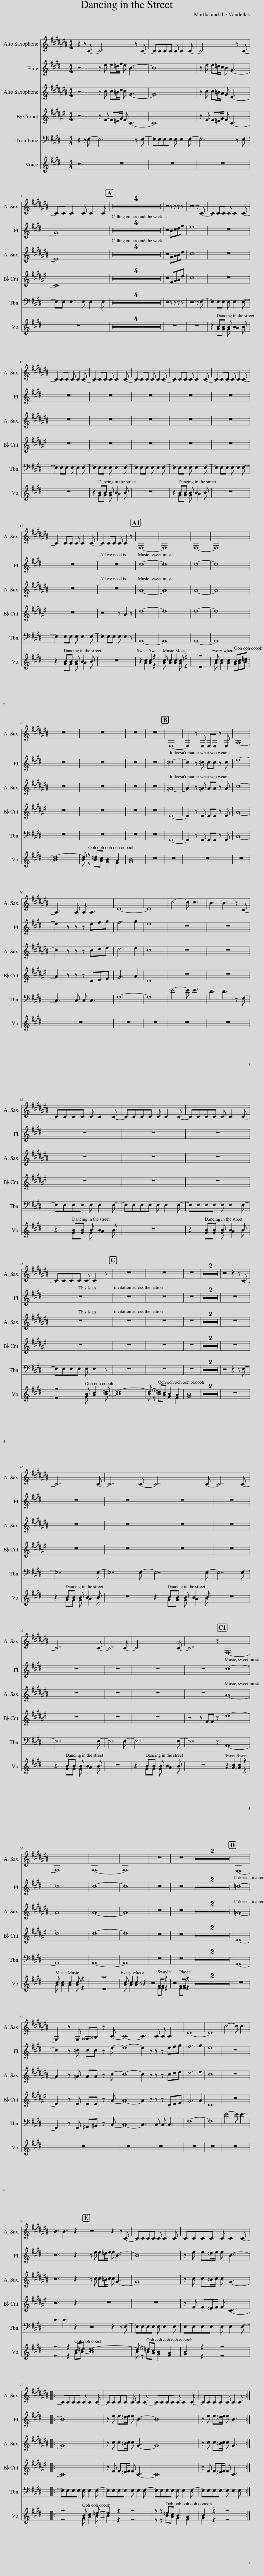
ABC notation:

X:1
%%score 1 2 3 4 5 ( 6 7 )
L:1/8
M:4/4
I:linebreak $
K:E
V:1 treble transpose=-9
V:2 treble
V:3 treble transpose=-9
V:4 treble transpose=-2
V:5 bass
V:6 treble
V:7 treble
V:1
[K:C#] z2 z C- | C6 z C- | CCCC C C2 C- | C6 z C- |$ CC C2 C C2 C | %5
 z8 | z8 | z8 | z8 | z4 z z z z | %10
 z6 z C- | C2 CC C C2 C- |$ C2 CC C C2 C- | C2 CC C C2 C- | C2 CC C C2 C- | %15
 C2 CC C C2 C- | C2 CC C C2 C- |$ C2 CC C C2 C- | C2 CC C C2 z | F,8- | %20
 F,8 | F,8- | F,8 |$ z8 | z8 | %25
 z8 | z8 | E,8- | E,2 z E, E,E, z E, | A,8- |$ %30
 A,3 A, A, A,3 | D8- | D8 | c4- c c3 | B3 B3 z C- |$ %35
 CCCC C C2 C- | CCCC C C2 C- | CCCC C C2 C- |$ CCCC C C2 z | z8 | %40
 z8 | z8 | z8 | z8 | z4 z2 z C- |$ %45
 C7 C- | C7 C- | C7 C- | C7 C- |$ C7 C- | %50
 C7 C- | C7 C- | C7 z | F,8- |$ F,8 | %55
 F,8- | F,8 | z8 | z8 | z8 | %60
 z8 | E,8- |$ E,2 z E, ^^F,^^G, z A,- | A,8- | A,3 A, A, A,3 | %65
 D8- | D8 | c4- c c3 |$ B3 B3 z2 | z4 z2 z C- | %70
 CCCC C C2 C | CCCC C C2 C- |:$ CCCC C C2 C- | CCCC C C2 C- | CCCC C C2 C- | %75
 CCCC C C2 C :| %76
V:2
 z4 | z e e=d/f/ e B3- | B8 | z e e=d/c/ B G3- |$ G8 | %5
 z8 | z8 | z8 | z8 | z4 Bcdf | %10
 e8 | z8 |$ z8 | z8 | z8 | %15
 z8 | z8 |$ z8 | z8 | c8- | %20
 c8 | c8- | c8 |$ z8 | z8 | %25
 z8 | z8 | =c8- | c2 z =c cc z c | e8- |$ %30
 e2 z z z efg | f6 g2 | e8 | z8 | z8 |$ %35
 z8 | z8 | z8 |$ z8 | z8 | %40
 z8 | z8 | z8 | z8 | z8 |$ %45
 z8 | z8 | z8 | z8 |$ z8 | %50
 z8 | z8 | z8 | c8- |$ c8 | %55
 c8- | c8 | z8 | z8 | z8 | %60
 z8 | =c8- |$ c2 z =c cc z e- | e8- | e2 z z z efg | %65
 f6 g2 | e8 | z8 |$ z6 z2 | z e e=d/e/ e B3- | %70
 B8 | z e e=d/e/ e B3- |:$ B8 | z e e=d/e/ e B3- | B8 | %75
 z e e=d/e/ e B3 :| %76
V:3
[K:C#] z4 | z c c=B/d/ c G3- | G8 | z c c=B/A/ G E3- |$ E8 | %5
 z8 | z8 | z8 | z8 | z4 GABd | %10
 c8 | z8 |$ z8 | z8 | z8 | %15
 z8 | z8 |$ z8 | z8 | A8- | %20
 A8 | A8- | A8 |$ z8 | z8 | %25
 z8 | z8 | =A8- | A2 z =A AA z A | c8- |$ %30
 c2 z z z cde | d6 e2 | c8 | z8 | z8 |$ %35
 z8 | z8 | z8 |$ z8 | z8 | %40
 z8 | z8 | z8 | z8 | z8 |$ %45
 z8 | z8 | z8 | z8 |$ z8 | %50
 z8 | z8 | z8 | A8- |$ A8 | %55
 A8- | A8 | z8 | z8 | z8 | %60
 z8 | =A8- |$ A2 z =A AA z c- | c8- | c2 z z z cde | %65
 d6 e2 | c8 | z8 |$ z6 z2 | z c c=B/c/ c G3- | %70
 G8 | z c c=B/c/ c G3- |:$ G8 | z c c=B/c/ c G3- | G8 | %75
 z c c=B/c/ c G3 :| %76
V:4
[K:F#] z4 | z F F=E/G/ F C3- | C8 | z F F=E/G/ F C3- |$ C8 | %5
 z8 | z8 | z8 | z8 | z4 FGAd | %10
 c8 | z8 |$ z8 | z8 | z8 | %15
 z8 | z8 |$ z8 | z4 z A2 z | d8- | %20
 d8 | d8- | d8 |$ z8 | z8 | %25
 z8 | z8 | E8- | E2 z E EE z E | A8- |$ %30
 A2 z z z DEF | G6 A2 | D8 | z8 | z8 |$ %35
 z8 | z8 | z8 |$ z8 | z8 | %40
 z8 | z8 | z8 | z8 | z8 |$ %45
 z8 | z8 | z8 | z8 |$ z8 | %50
 z8 | z8 | z4 z FF z | d8- |$ d8 | %55
 d8- | d8 | z8 | z8 | z8 | %60
 z8 | E8- |$ E2 z E EE z A- | A8- | A2 z z z DEF | %65
 G6 A2 | D8 | z8 |$ z6 z2 | z8 | %70
 z8 | z F F=E/F/ F C3- |:$ C8 | z F F=E/F/ F C3- | C8 | %75
 z F F=E/F/ F C3 :| %76
V:5
 z2 z E,- | E,6 z E,- | E,E,E,E, E, E,2 E,- | E,6 z E,- |$ E,E, E,2 E, E,2 E, | %5
 z8 | z8 | z8 | z8 | z4 z z z z | %10
 z6 z E,- | E,2 E,E, E, E,2 E,- |$ E,2 E,E, E, E,2 E,- | E,2 E,E, E, E,2 E,- | E,2 E,E, E, E,2 E,- | %15
 E,2 E,E, E, E,2 E,- | E,2 E,E, E, E,2 E,- |$ E,2 E,E, E, E,2 E,- | E,2 E,E, E, E,2 z | A,,8- | %20
 A,,8 | A,,8- | A,,8 |$ z8 | z8 | %25
 z8 | z8 | G,,8- | G,,2 z G,, G,,G,, z G,, | C,8- |$ %30
 C,3 C, C, C,3 | F,8- | F,8 | E4- E E3 | D3 D3 z E,- |$ %35
 E,E,E,E, E, E,2 E,- | E,E,E,E, E, E,2 E,- | E,E,E,E, E, E,2 E,- |$ E,E,E,E, E, E,2 z | z8 | %40
 z8 | z8 | z8 | z8 | z4 z2 z E,- |$ %45
 E,7 E,- | E,7 E,- | E,7 E,- | E,7 E,- |$ E,7 E,- | %50
 E,7 E,- | E,7 E,- | E,7 z | A,,8- |$ A,,8 | %55
 A,,8- | A,,8 | z8 | z8 | z8 | %60
 z8 | G,,8- |$ G,,2 z G,, ^A,,^B,, z C,- | C,8- | C,3 C, C, C,3 | %65
 F,8- | F,8 | E4- E E3 |$ D3 D3 z2 | z4 z2 z E,- | %70
 E,E,E,E, E, E,2 E, | E,E,E,E, E, E,2 E,- |:$ E,E,E,E, E, E,2 E,- | E,E,E,E, E, E,2 E,- | E,E,E,E, E, E,2 E,- | %75
 E,E,E,E, E, E,2 E, :| %76
V:6
 z4 | z8 | z8 | z8 |$ z8 | %5
 z8 | z8 | z8 | z8 | z8 | %10
 z8 | z2 BB B B2 B |$ z8 | z2 BB B B2 B | z8 | %15
 z2 BB B B2 B | z8 |$ z2 BB B B2 B | z8 | z2 c2 c2 z2 | %20
 c c2 c2 c z2 | z8 | c c2 c2 Bc=d- |$ d8- | d z =dc B2 A2 | %25
 B8 | z8 | z8 | z8 | z8 |$ %30
 z8 | z8 | z8 | z8 | z8 |$ %35
 z2 BB B B2 B | z8 | z2 BB B B2 B |$ z4 B c2 =d- | d8- | %40
 d z =dc B2 A2 | B8 | z8 | z8 | z8 |$ %45
 z2 BB B B2 B | z8 | z2 BB B B2 B | z8 |$ z2 BB B B2 B | %50
 z8 | z2 BB B B2 B | z8 | z2 c2 c2 z2 |$ c c2 c2 c z2 | %55
 z8 | c c2 c2 z z2 | z4 GG z2 | z4 GG z2 | z8 | %60
 z8 | z8 |$ z8 | z8 | z8 | %65
 z8 | z8 | z8 |$ z4 z2 c=d- | d8- | %70
 d z =dc B2 A2 | B2 z2 z4 |:$ z4 B c2 =d- | d2 z2 z4 | z z =dc B2 A2 | %75
 B2 z2 z4 :| %76
V:7
 x4 | x8 | x8 | x8 |$ x8 | %5
 x8 | x8 | x8 | x8 | x8 | %10
 x8 | x2 GG G A2 B |$ x8 | x2 GG G A2 B | x8 | %15
 x2 GG G A2 B | x8 |$ x2 GG G A2 B | x8 | x2 A2 A2 z2 | %20
 A A2 A2 A z2 | z8 | A A2 A2 GAB- |$ B8 | B z BA G2 F2 | %25
 G8 | x8 | x8 | x8 | x8 |$ %30
 x8 | x8 | x8 | x8 | x8 |$ %35
 x2 GG G A2 B | x8 | x2 GG G A2 B |$ z4 G A2 B- | B8 | %40
 B z BA G2 F2 | G8 | x8 | x8 | x8 |$ %45
 x2 GG G A2 B | x8 | x2 GG G A2 B | x8 |$ x2 GG G A2 B | %50
 x8 | x2 GG G A2 B | x8 | x2 A2 A2 z2 |$ A A2 A2 A z2 | %55
 z8 | A A2 A2 x3 | x4 EE z2 | x4 EE z2 | x8 | %60
 x8 | x8 |$ x8 | x8 | x8 | %65
 x8 | x8 | x8 |$ z4 z2 AB- | B8 | %70
 B z BA G2 F2 | G2 z2 z4 |:$ z4 G A2 B- | B2 z2 z4 | z z BA G2 F2 | %75
 G2 z2 z4 :| %76
